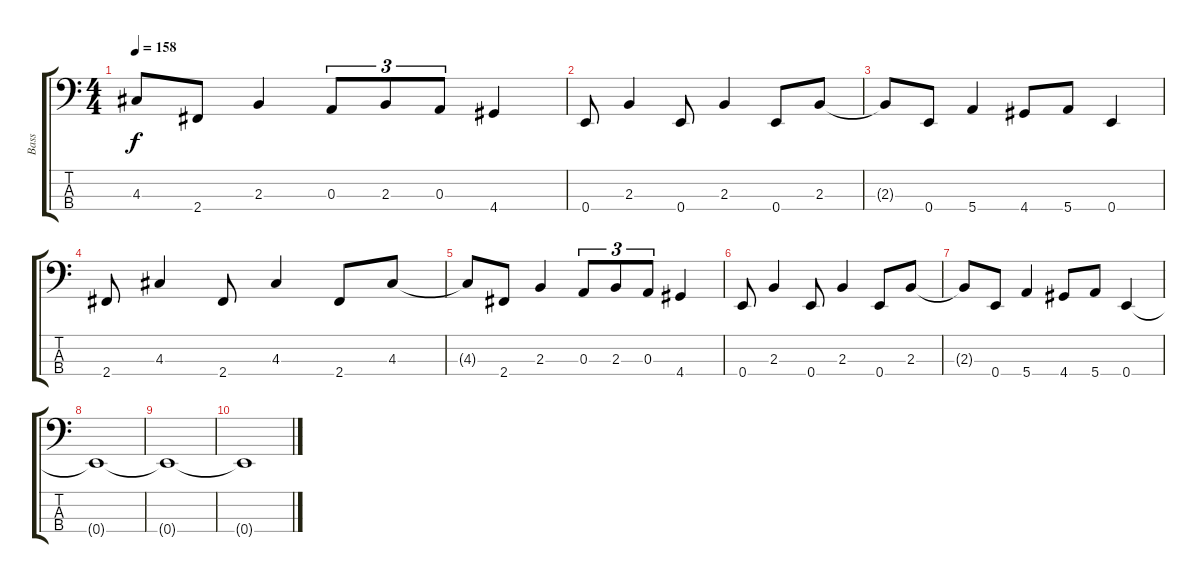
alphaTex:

\track ("Bass" "Bass") {instrument electricbassfinger}
\staff {score tabs}
\tuning (G2 D2 A1 E1) {hide}
\ts (4 4)
\tempo 158
\clef f4
\ks c
4.3{t}.8{dy f} 2.4.8 2.3.4 0.3.8{tu (3 2)} 2.3.8{tu (3 2)} 0.3.8{tu (3 2)} 4.4.4 |
0.4.8 2.3.4 0.4.8 2.3.4 0.4.8 2.3.8 |
2.3{t}.8 0.4.8 5.4.4 4.4.8 5.4.8 0.4.4 |
2.4.8 4.3.4 2.4.8 4.3.4 2.4.8 4.3.8 |
4.3{t}.8 2.4.8 2.3.4 0.3.8{tu (3 2)} 2.3.8{tu (3 2)} 0.3.8{tu (3 2)} 4.4.4 |
0.4.8 2.3.4 0.4.8 2.3.4 0.4.8 2.3.8 |
2.3{t}.8 0.4.8 5.4.4 4.4.8 5.4.8 0.4.4 |
0.4{t}.1 |
0.4{t}.1 |
0.4{t}.1
